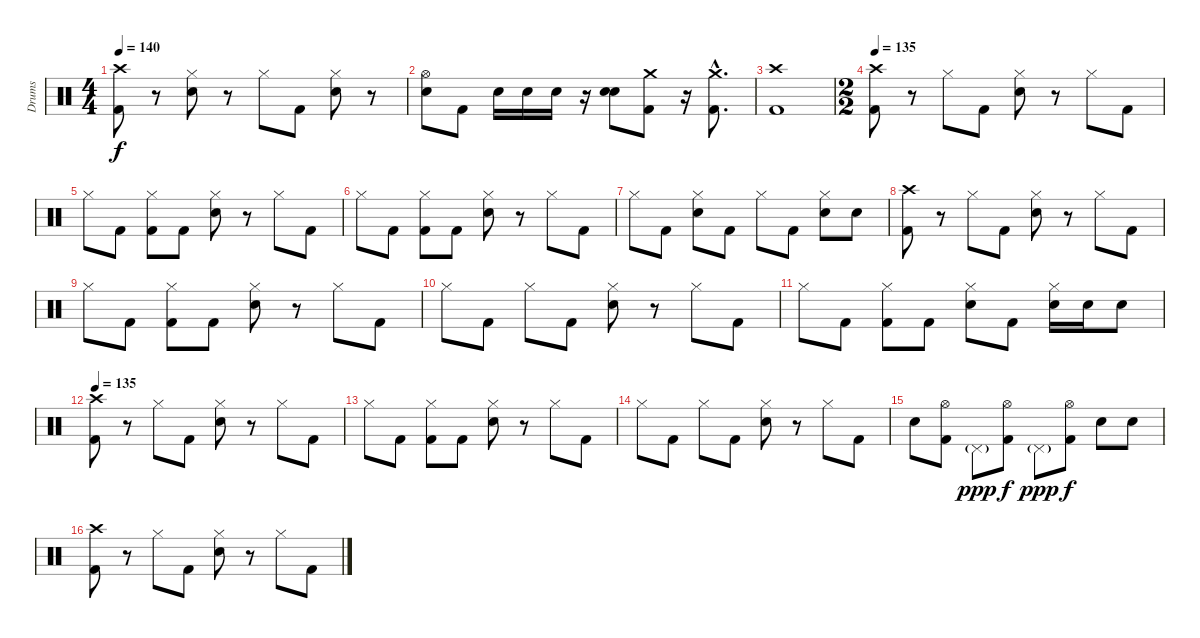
\track ("Drums" "Drums") {instrument percussion}
\staff {score}
\articulation defaults
\ts (4 4)
\tempo 140
\clef neutral
\ks c
("Crash high (hit)" "Kick (hit) 2").8{dy f} r.8 ("Hi-Hat (closed)" "Snare (hit) 2").8 r.8 "Hi-Hat (closed)".8 "Kick (hit) 2".8 ("Hi-Hat (closed)" "Snare (hit) 2").8 r.8 |
("Hi-Hat (open)" "Snare (hit) 2").8 "Kick (hit) 2".8 "Snare (hit) 2".16 "Snare (hit) 2".16 "Snare (hit) 2".16 r.16 ("Snare (hit) 2" "Snare (hit) 2").8{bd 480} ("Crash medium (hit)" "Kick (hit) 2").8 r.16 ("Crash medium (hit)"{hac} "Kick (hit) 2"{hac}).8{d} |
("Crash high (hit)" "Kick (hit) 2").1 |
\ts (2 2)
\tempo 120
\tempo 135
("Crash high (hit)" "Kick (hit) 2").8 r.8 "Hi-Hat (closed)".8 "Kick (hit) 2".8 ("Hi-Hat (closed)" "Snare (hit) 2").8 r.8 "Hi-Hat (closed)".8 "Kick (hit) 2".8 |
"Hi-Hat (closed)".8 "Kick (hit) 2".8 ("Hi-Hat (closed)" "Kick (hit) 2").8 "Kick (hit) 2".8 ("Hi-Hat (closed)" "Snare (hit) 2").8 r.8 "Hi-Hat (closed)".8 "Kick (hit) 2".8 |
"Hi-Hat (closed)".8 "Kick (hit) 2".8 ("Hi-Hat (closed)" "Kick (hit) 2").8 "Kick (hit) 2".8 ("Hi-Hat (closed)" "Snare (hit) 2").8 r.8 "Hi-Hat (closed)".8 "Kick (hit) 2".8 |
"Hi-Hat (closed)".8 "Kick (hit) 2".8 ("Hi-Hat (closed)" "Snare (hit) 2").8 "Kick (hit) 2".8 "Hi-Hat (closed)".8 "Kick (hit) 2".8 ("Hi-Hat (closed)" "Snare (hit) 2").8 "Snare (hit) 2".8 |
("Crash high (hit)" "Kick (hit) 2").8 r.8 "Hi-Hat (closed)".8 "Kick (hit) 2".8 ("Hi-Hat (closed)" "Snare (hit) 2").8 r.8 "Hi-Hat (closed)".8 "Kick (hit) 2".8 |
"Hi-Hat (closed)".8 "Kick (hit) 2".8 ("Hi-Hat (closed)" "Kick (hit) 2").8 "Kick (hit) 2".8 ("Hi-Hat (closed)" "Snare (hit) 2").8 r.8 "Hi-Hat (closed)".8 "Kick (hit) 2".8 |
"Hi-Hat (closed)".8 "Kick (hit) 2".8 "Hi-Hat (closed)".8 "Kick (hit) 2".8 ("Hi-Hat (closed)" "Snare (hit) 2").8 r.8 "Hi-Hat (closed)".8 "Kick (hit) 2".8 |
"Hi-Hat (closed)".8 "Kick (hit) 2".8 ("Hi-Hat (closed)" "Kick (hit) 2").8 "Kick (hit) 2".8 ("Hi-Hat (closed)" "Snare (hit) 2").8 "Kick (hit) 2".8 ("Hi-Hat (closed)" "Snare (hit) 2").16 "Snare (hit) 2".16 "Snare (hit) 2".8 |
\tempo 135
("Crash high (hit)" "Kick (hit) 2").8 r.8 "Hi-Hat (closed)".8 "Kick (hit) 2".8 ("Hi-Hat (closed)" "Snare (hit) 2").8 r.8 "Hi-Hat (closed)".8 "Kick (hit) 2".8 |
"Hi-Hat (closed)".8 "Kick (hit) 2".8 ("Hi-Hat (closed)" "Kick (hit) 2").8 "Kick (hit) 2".8 ("Hi-Hat (closed)" "Snare (hit) 2").8 r.8 "Hi-Hat (closed)".8 "Kick (hit) 2".8 |
"Hi-Hat (closed)".8 "Kick (hit) 2".8 "Hi-Hat (closed)".8 "Kick (hit) 2".8 ("Hi-Hat (closed)" "Snare (hit) 2").8 r.8 "Hi-Hat (closed)".8 "Kick (hit) 2".8 |
"Snare (hit) 2".8 ("Hi-Hat (open)" "Kick (hit) 2").8 "Pedal Hi-Hat (hit)"{g}.8{dy ppp} ("Hi-Hat (open)" "Kick (hit) 2").8{dy f} "Pedal Hi-Hat (hit)"{g}.8{dy ppp} ("Hi-Hat (open)" "Kick (hit) 2").8{dy f} "Snare (hit) 2".8 "Snare (hit) 2".8 |
("Crash high (hit)" "Kick (hit) 2").8 r.8 "Hi-Hat (closed)".8 "Kick (hit) 2".8 ("Hi-Hat (closed)" "Snare (hit) 2").8 r.8 "Hi-Hat (closed)".8 "Kick (hit) 2".8
